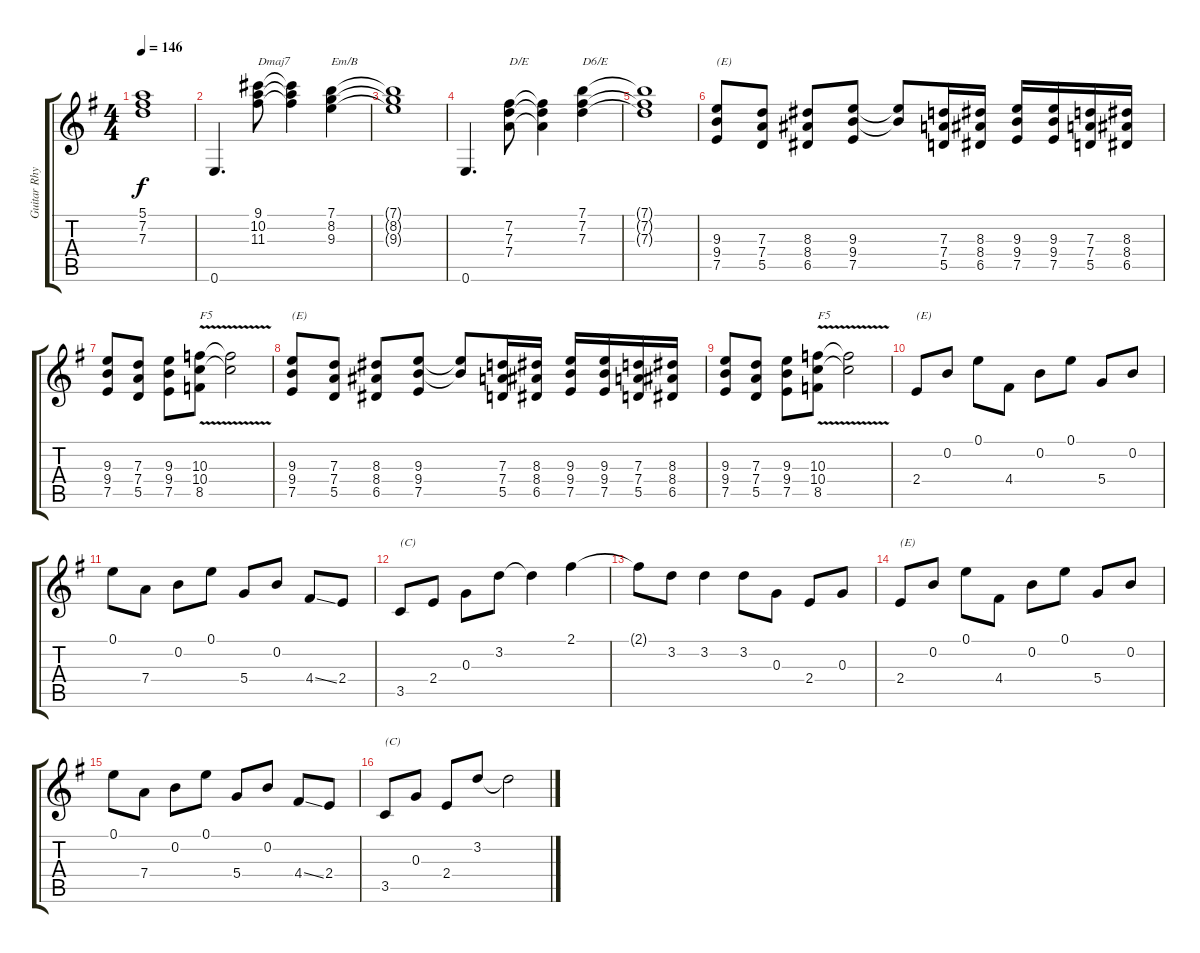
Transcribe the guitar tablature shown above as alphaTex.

\track ("Guitar Rhythm 4" "Guitar Rhy") {instrument overdrivenguitar}
\staff {score tabs}
\tuning (E4 B3 G3 D3 A2 E2) {hide}
\ts (4 4)
\tempo 146
\clef g2
\ks g
(5.1{t} 7.2{t} 7.3{t}).1{dy f} |
0.6.4{d} (9.1 10.2 11.3).8{txt "Dmaj7"} (9.1{t} 10.2{t} 11.3{t}).4 (7.1 8.2 9.3).4{txt "Em/B"} |
(7.1{t} 8.2{t} 9.3{t}).1 |
0.6.4{d} (7.2 7.3 7.4).8{txt "D/E"} (7.2{t} 7.3{t} 7.4{t}).4 (7.1 7.2 7.3).4{txt "D6/E"} |
(7.1{t} 7.2{t} 7.3{t}).1 |
(9.3 9.4 7.5).8{txt "(E)"} (7.3 7.4 5.5).8 (8.3 8.4 6.5).8 (9.3 9.4 7.5).8 (9.3{t} 9.4{t}).8 (7.3 7.4 5.5).16 (8.3 8.4 6.5).16 (9.3 9.4 7.5).16 (9.3 9.4 7.5).16 (7.3 7.4 5.5).16 (8.3 8.4 6.5).16 |
(9.3 9.4 7.5).8 (7.3 7.4 5.5).8 (9.3 9.4 7.5).8 (10.3{v} 10.4{v} 8.5).8{txt "F5"} (10.3{t} 10.4{t}).2 |
(9.3 9.4 7.5).8{txt "(E)"} (7.3 7.4 5.5).8 (8.3 8.4 6.5).8 (9.3 9.4 7.5).8 (9.3{t} 9.4{t}).8 (7.3 7.4 5.5).16 (8.3 8.4 6.5).16 (9.3 9.4 7.5).16 (9.3 9.4 7.5).16 (7.3 7.4 5.5).16 (8.3 8.4 6.5).16 |
(9.3 9.4 7.5).8 (7.3 7.4 5.5).8 (9.3 9.4 7.5).8 (10.3{v} 10.4{v} 8.5).8{txt "F5"} (10.3{t} 10.4{t}).2 |
2.4.8{txt "(E)"} 0.2.8 0.1.8 4.4.8 0.2.8 0.1.8 5.4.8 0.2.8 |
0.1.8 7.4.8 0.2.8 0.1.8 5.4.8 0.2.8 4.4{ss}.8 2.4.8 |
3.5.8{txt "(C)"} 2.4.8 0.3.8 3.2.8 3.2{t}.4 2.1.4 |
2.1{t}.8 3.2.8 3.2.4 3.2.8 0.3.8 2.4.8 0.3.8 |
2.4.8{txt "(E)"} 0.2.8 0.1.8 4.4.8 0.2.8 0.1.8 5.4.8 0.2.8 |
0.1.8 7.4.8 0.2.8 0.1.8 5.4.8 0.2.8 4.4{ss}.8 2.4.8 |
3.5.8{txt "(C)"} 0.3.8 2.4.8 3.2.8 3.2{t}.2
